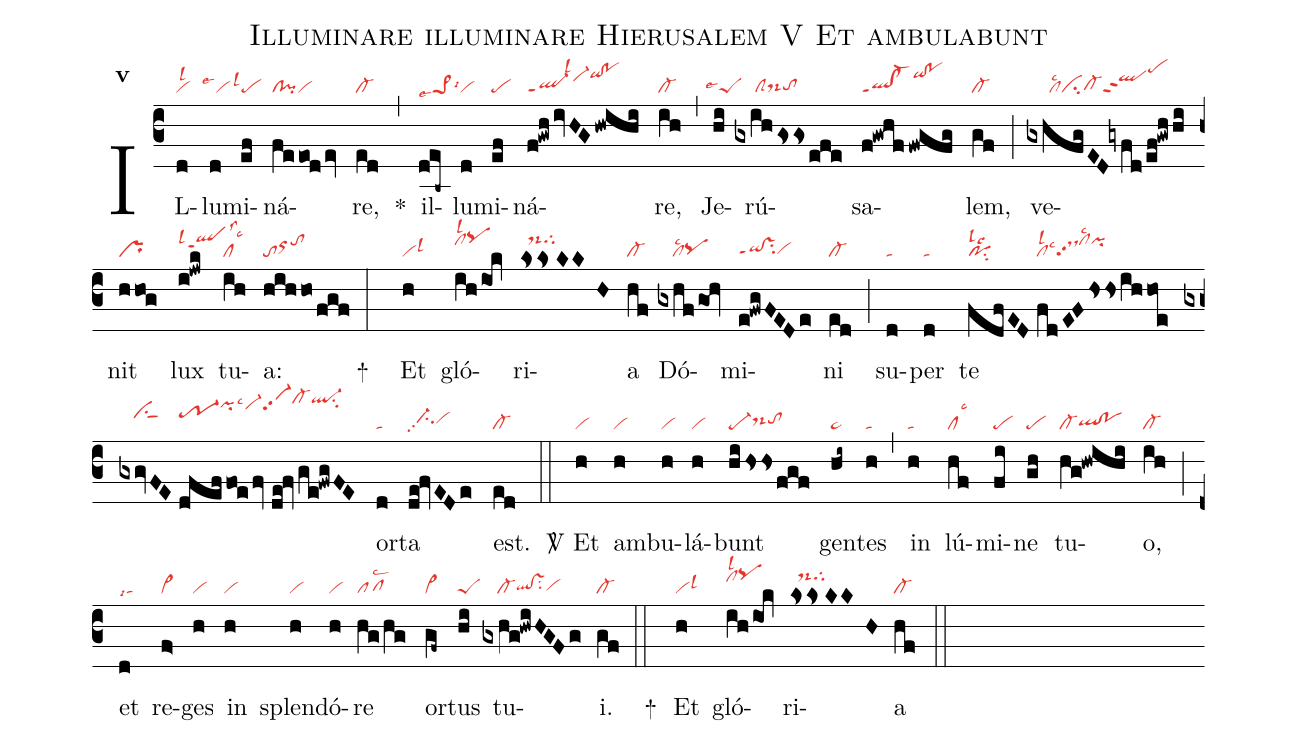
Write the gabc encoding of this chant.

name:Illuminare illuminare Hierusalem V Et ambulabunt;
office-part:re;
mode:5;
nabc-lines:1;
%%
initial-style: 1;
name: Illuminare illuminaree;
mode: 5;
office-part: Responsorium;
annotation: Resp.;
annotation: v;
nabc-lines: 1;
%%
(c3) IL(d|vilsl2)lu(d|``vilse1)mi(ef|``pelsl1)ná(feeod/ev|cl!pivi)re,(ed|cl-) <sp>*</sp>(,) il(deb~|pe>1lse7lsi6)lu(d|vi)mi(ef|pe)ná(f!gwh/ivHG/hwihi|ql-ppt1``vi-hjlsl1qihk!pohk)re,(ih|cl-) (,) Je(hi|``peSlse4)rú(gxihgssefe|/////clSds-hgtohg)sa(f!gwhf/fwgfg|ql!cl-ppt1qihk!pohk)lem,(gf|cl-) (;) ve(gxhfgED!gyfd/ef!gwhhi|//////cllsc2cicl-hgqlhjppt2pehm)nit(hhog|pr) lux(i!jwk|qlhippt1lsl4lss3) tu(ih|cllsc3)a:(hihho/fgf|toorhitohj) (:)

<sp>+</sp>() Et(h|vilsl3) gló(ihiok|clhjlsl2pqhk)ri(kss//KKH|//ds-hktghk)a(hf|cl-) Dó(gxhfgoh|////cllsc2pqhg)mi(e!fwgFEDe|qihg!vshgppt1su2vihg)ni(ed|cl-) (;) su(d|ta)per(d|ta) te(fdfED|polslc2su2|//fdEFhssihhoe|cllsl2lsc3dshjpp2clhjlsc2pihj|gxgvFE|////ciShj|//dfeffoe/fv|tr-1hjpihmlsc3vi-hm|//de!fv/ge!fwgFE|``vi-hmpp2cl-hpql-hpsu2) or(d|ta)ta(de!fvEDe|//ci-hhpp2vihh) est.(ed|cl-) (::)
<sp>V/</sp> Et(h|vi) am(h|vi)bu(h|vi)lá(h|vi)bunt(hi/hssfgf|pe-ds-hhtohh) gen(hi~|ta>)tes(h|ta) (,) in(h|ta) lú(hf|cllsc3)mi(fi|pe)ne(gh|pe) tu(hg!hwihi|cl-qlhg!pohg)o,(ih|cl-) (;) et(d|talsi7) re(f>|vi>)ges(h|vi) in(h|vi) splen(h|vi)dó(h|vi)re(hg/hg|pflsc2) or(gf~|vi>)tus(hi|peS) tu(gxhg!hwiHGFg|////cl-qlhg!vshgsu2vihg)i.(gf|cl-) (::)
<sp>+</sp>() Et(h|vilsl3) gló(ihiok|clhjlsl2pqhk)ri(kss//KKH|//ds-hktghk)a(hf|cl-) (::)
